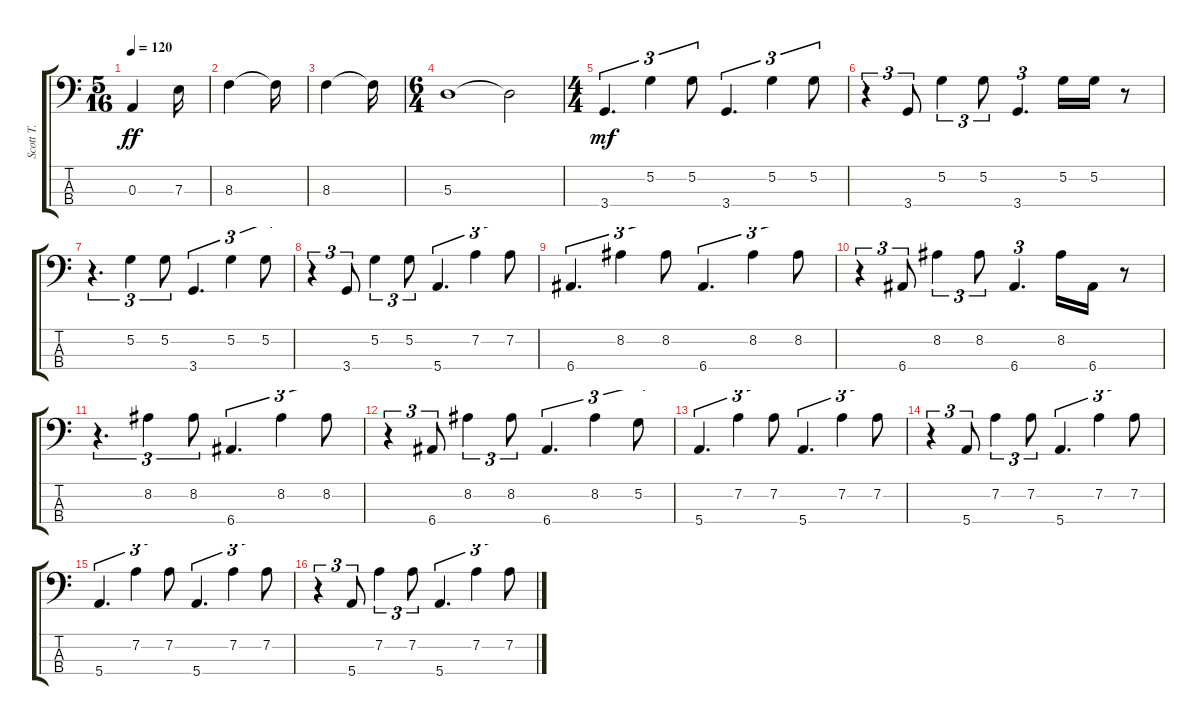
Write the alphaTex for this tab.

\track ("Scott T." "Scott T.") {instrument electricbassfinger}
\staff {score tabs}
\tuning (G2 D2 A1 E1) {hide}
\ts (5 16)
\tempo 120
\clef f4
\ks c
0.3.4{dy ff} 7.3.16 |
8.3.4 8.3{t}.16 |
8.3.4 8.3{t}.16 |
\ts (6 4)
5.3.1 5.3{t}.2 |
\ts (4 4)
3.4.4{d tu (3 2) dy mf} 5.2.4{tu (3 2)} 5.2.8{tu (3 2)} 3.4.4{d tu (3 2)} 5.2.4{tu (3 2)} 5.2.8{tu (3 2)} |
r.4{tu (3 2)} 3.4.8{tu (3 2)} 5.2.4{tu (3 2)} 5.2.8{tu (3 2)} 3.4.4{d tu (3 2)} 5.2.16 5.2.16 r.8 |
r.4{d tu (3 2)} 5.2.4{tu (3 2)} 5.2.8{tu (3 2)} 3.4.4{d tu (3 2)} 5.2.4{tu (3 2)} 5.2.8{tu (3 2)} |
r.4{tu (3 2)} 3.4.8{tu (3 2)} 5.2.4{tu (3 2)} 5.2.8{tu (3 2)} 5.4.4{d tu (3 2)} 7.2.4{tu (3 2)} 7.2.8{tu (3 2)} |
6.4.4{d tu (3 2)} 8.2.4{tu (3 2)} 8.2.8{tu (3 2)} 6.4.4{d tu (3 2)} 8.2.4{tu (3 2)} 8.2.8{tu (3 2)} |
r.4{tu (3 2)} 6.4.8{tu (3 2)} 8.2.4{tu (3 2)} 8.2.8{tu (3 2)} 6.4.4{d tu (3 2)} 8.2.16 6.4.16 r.8 |
r.4{d tu (3 2)} 8.2.4{tu (3 2)} 8.2.8{tu (3 2)} 6.4.4{d tu (3 2)} 8.2.4{tu (3 2)} 8.2.8{tu (3 2)} |
r.4{tu (3 2)} 6.4.8{tu (3 2)} 8.2.4{tu (3 2)} 8.2.8{tu (3 2)} 6.4.4{d tu (3 2)} 8.2.4{tu (3 2)} 5.2.8{tu (3 2)} |
5.4.4{d tu (3 2)} 7.2.4{tu (3 2)} 7.2.8{tu (3 2)} 5.4.4{d tu (3 2)} 7.2.4{tu (3 2)} 7.2.8{tu (3 2)} |
r.4{tu (3 2)} 5.4.8{tu (3 2)} 7.2.4{tu (3 2)} 7.2.8{tu (3 2)} 5.4.4{d tu (3 2)} 7.2.4{tu (3 2)} 7.2.8{tu (3 2)} |
5.4.4{d tu (3 2)} 7.2.4{tu (3 2)} 7.2.8{tu (3 2)} 5.4.4{d tu (3 2)} 7.2.4{tu (3 2)} 7.2.8{tu (3 2)} |
r.4{tu (3 2)} 5.4.8{tu (3 2)} 7.2.4{tu (3 2)} 7.2.8{tu (3 2)} 5.4.4{d tu (3 2)} 7.2.4{tu (3 2)} 7.2.8{tu (3 2)}
